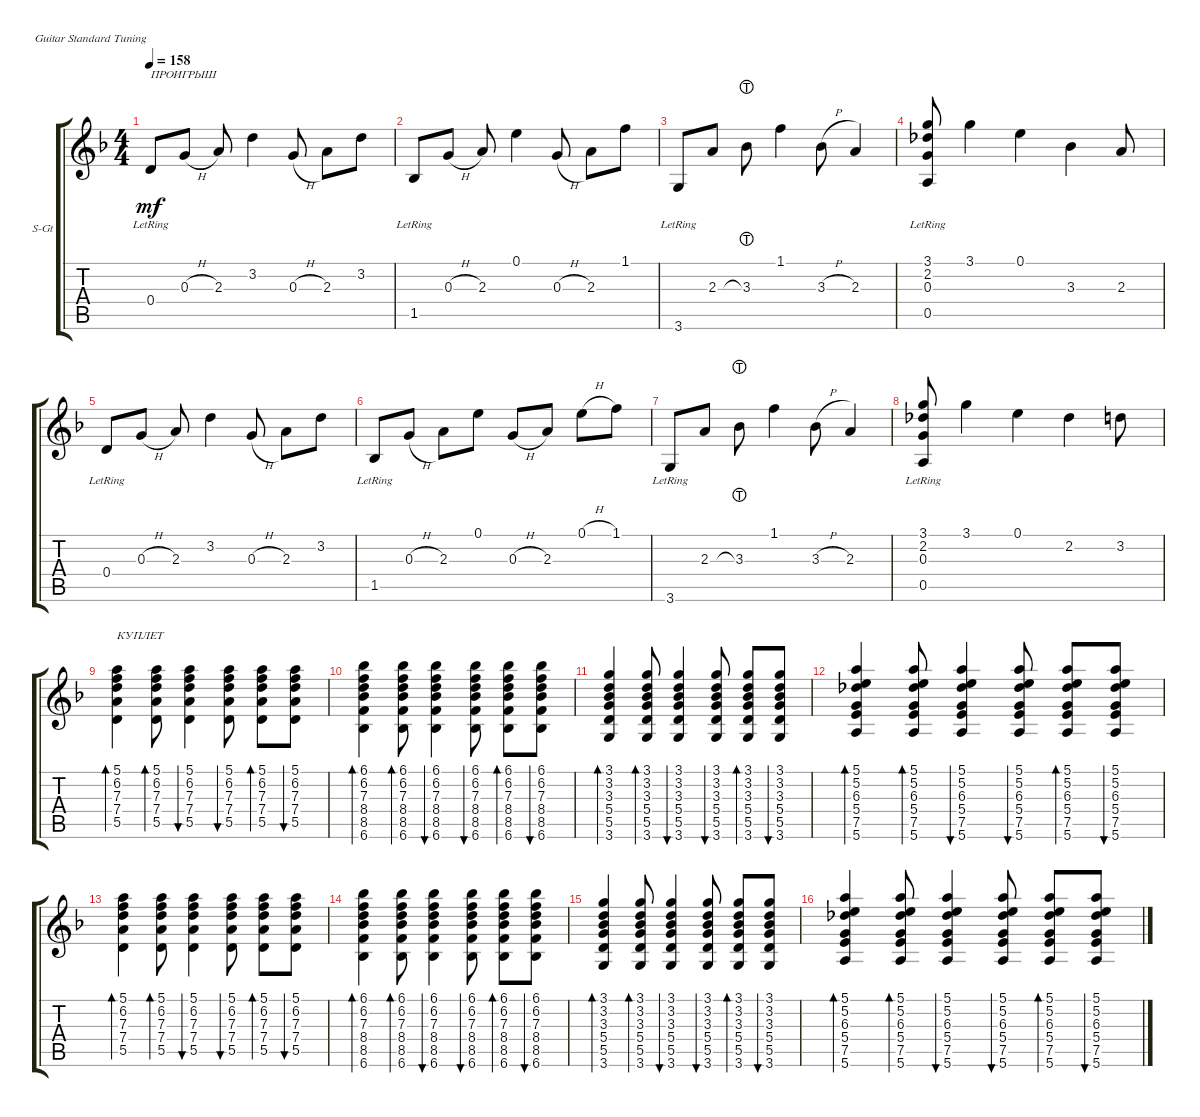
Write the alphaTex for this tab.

\defaultSystemsLayout 4
\bracketExtendMode groupsimilarinstruments
\firstSystemTrackNameOrientation horizontal
\otherSystemsTrackNameOrientation horizontal
\track ("Steel Guitar" "S-Gt") {instrument acousticguitarsteel}
\staff {score tabs}
\tuning (E4 B3 G3 D3 A2 E2)
\ts (4 4)
\tempo 158
\clef g2
\ks dminor
0.4{lr}.8{txt "ПРОИГРЫШ" dy mf instrument acousticguitarsteel} 0.3{h}.8 2.3.8 3.2.4 0.3{h}.8 2.3.8 3.2.8 |
1.5{lr}.8 0.3{h}.8 2.3.8 0.1.4 0.3{h}.8 2.3.8 1.1.8 |
3.6{lr}.8 2.3.8 3.3{lht}.8 1.1.4 3.3{h}.8 2.3.4 |
(0.5{lr} 3.1 2.2 0.3).8 3.1.4 0.1.4 3.3.4 2.3.8 |
0.4{lr}.8 0.3{h}.8 2.3.8 3.2.4 0.3{h}.8 2.3.8 3.2.8 |
1.5{lr}.8 0.3{h}.8 2.3.8 0.1.8 0.3{h}.8 2.3.8 0.1{h}.8 1.1.8 |
3.6{lr}.8 2.3.8 3.3{lht}.8 1.1.4 3.3{h}.8 2.3.4 |
(0.5{lr} 3.1 2.2 0.3).8 3.1.4 0.1.4 2.2.4 3.2.8 |
(5.1 6.2 7.3 7.4 5.5).4{bd 30 txt "КУПЛЕТ"} (5.1 6.2 7.3 7.4 5.5).8{bd 30} (5.1 6.2 7.3 7.4 5.5).4{bu 30} (5.1 6.2 7.3 7.4 5.5).8{bu 30} (5.1 6.2 7.3 7.4 5.5).8{bd 30} (5.1 6.2 7.3 7.4 5.5).8{bu 30} |
(6.1 6.2 7.3 8.4 8.5 6.6).4{bd 30} (6.1 6.2 7.3 8.4 8.5 6.6).8{bd 30} (6.1 6.2 7.3 8.4 8.5 6.6).4{bu 30} (6.1 6.2 7.3 8.4 8.5 6.6).8{bu 30} (6.1 6.2 7.3 8.4 8.5 6.6).8{bd 30} (6.1 6.2 7.3 8.4 8.5 6.6).8{bu 30} |
(3.6 5.5 5.4 3.3 3.2 3.1).4{bd 30} (3.6 5.5 5.4 3.3 3.2 3.1).8{bd 30} (3.6 5.5 5.4 3.3 3.2 3.1).4{bu 30} (3.6 5.5 5.4 3.3 3.2 3.1).8{bu 30} (3.6 5.5 5.4 3.3 3.2 3.1).8{bd 30} (3.6 5.5 5.4 3.3 3.2 3.1).8{bu 30} |
(5.1 5.2 6.3 5.4 7.5 5.6).4{bd 30} (5.1 5.2 6.3 5.4 7.5 5.6).8{bd 30} (5.1 5.2 6.3 5.4 7.5 5.6).4{bu 30} (5.1 5.2 6.3 5.4 7.5 5.6).8{bu 30} (5.1 5.2 6.3 5.4 7.5 5.6).8{bd 30} (5.1 5.2 6.3 5.4 7.5 5.6).8{bu 30} |
(5.1 6.2 7.3 7.4 5.5).4{bd 30} (5.1 6.2 7.3 7.4 5.5).8{bd 30} (5.1 6.2 7.3 7.4 5.5).4{bu 30} (5.1 6.2 7.3 7.4 5.5).8{bu 30} (5.1 6.2 7.3 7.4 5.5).8{bd 30} (5.1 6.2 7.3 7.4 5.5).8{bu 30} |
(6.1 6.2 7.3 8.4 8.5 6.6).4{bd 30} (6.1 6.2 7.3 8.4 8.5 6.6).8{bd 30} (6.1 6.2 7.3 8.4 8.5 6.6).4{bu 30} (6.1 6.2 7.3 8.4 8.5 6.6).8{bu 30} (6.1 6.2 7.3 8.4 8.5 6.6).8{bd 30} (6.1 6.2 7.3 8.4 8.5 6.6).8{bu 30} |
(3.6 5.5 5.4 3.3 3.2 3.1).4{bd 30} (3.6 5.5 5.4 3.3 3.2 3.1).8{bd 30} (3.6 5.5 5.4 3.3 3.2 3.1).4{bu 30} (3.6 5.5 5.4 3.3 3.2 3.1).8{bu 30} (3.6 5.5 5.4 3.3 3.2 3.1).8{bd 30} (3.6 5.5 5.4 3.3 3.2 3.1).8{bu 30} |
(5.1 5.2 6.3 5.4 7.5 5.6).4{bd 30} (5.1 5.2 6.3 5.4 7.5 5.6).8{bd 30} (5.1 5.2 6.3 5.4 7.5 5.6).4{bu 30} (5.1 5.2 6.3 5.4 7.5 5.6).8{bu 30} (5.1 5.2 6.3 5.4 7.5 5.6).8{bd 30} (5.1 5.2 6.3 5.4 7.5 5.6).8{bu 30}
